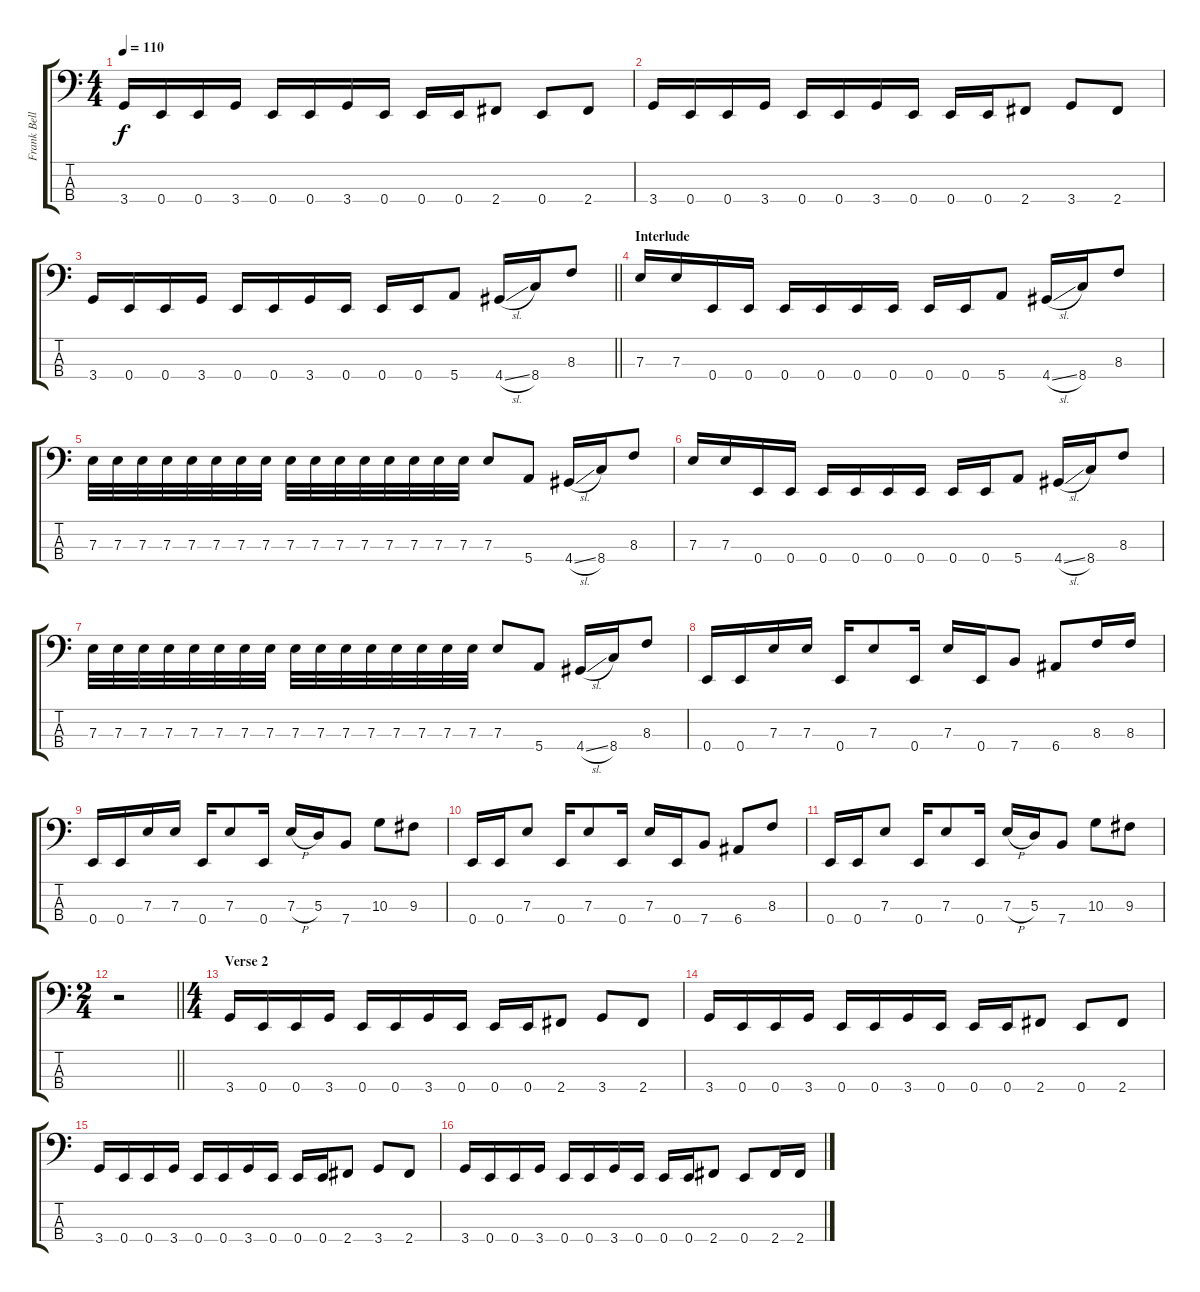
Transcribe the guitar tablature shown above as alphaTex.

\track ("Frank Bello (Bass)" "Frank Bell") {instrument electricbasspick}
\staff {score tabs}
\tuning (G2 D2 A1 E1) {hide}
\ts (4 4)
\tempo 110
\clef f4
\ks c
3.4.16{dy f} 0.4.16 0.4.16 3.4.16 0.4.16 0.4.16 3.4.16 0.4.16 0.4.16 0.4.16 2.4.8 0.4.8 2.4.8 |
3.4.16 0.4.16 0.4.16 3.4.16 0.4.16 0.4.16 3.4.16 0.4.16 0.4.16 0.4.16 2.4.8 3.4.8 2.4.8 |
\barLineRight lightlight
3.4.16 0.4.16 0.4.16 3.4.16 0.4.16 0.4.16 3.4.16 0.4.16 0.4.16 0.4.16 5.4.8 4.4{sl}.16 8.4.16 8.3.8 |
\section ("" "Interlude")
7.3.16 7.3.16 0.4.16 0.4.16 0.4.16 0.4.16 0.4.16 0.4.16 0.4.16 0.4.16 5.4.8 4.4{sl}.16 8.4.16 8.3.8 |
7.3.32 7.3.32 7.3.32 7.3.32 7.3.32 7.3.32 7.3.32 7.3.32 7.3.32 7.3.32 7.3.32 7.3.32 7.3.32 7.3.32 7.3.32 7.3.32 7.3.8 5.4.8 4.4{sl}.16 8.4.16 8.3.8 |
7.3.16 7.3.16 0.4.16 0.4.16 0.4.16 0.4.16 0.4.16 0.4.16 0.4.16 0.4.16 5.4.8 4.4{sl}.16 8.4.16 8.3.8 |
7.3.32 7.3.32 7.3.32 7.3.32 7.3.32 7.3.32 7.3.32 7.3.32 7.3.32 7.3.32 7.3.32 7.3.32 7.3.32 7.3.32 7.3.32 7.3.32 7.3.8 5.4.8 4.4{sl}.16 8.4.16 8.3.8 |
0.4.16 0.4.16 7.3.16 7.3.16 0.4.16 7.3.8 0.4.16 7.3.16 0.4.16 7.4.8 6.4.8 8.3.16 8.3.16 |
0.4.16 0.4.16 7.3.16 7.3.16 0.4.16 7.3.8 0.4.16 7.3{h}.16 5.3.16 7.4.8 10.3.8 9.3.8 |
0.4.16 0.4.16 7.3.8 0.4.16 7.3.8 0.4.16 7.3.16 0.4.16 7.4.8 6.4.8 8.3.8 |
0.4.16 0.4.16 7.3.8 0.4.16 7.3.8 0.4.16 7.3{h}.16 5.3.16 7.4.8 10.3.8 9.3.8 |
\ts (2 4)
\barLineRight lightlight
r.2 |
\ts (4 4)
\section ("" "Verse 2")
3.4.16 0.4.16 0.4.16 3.4.16 0.4.16 0.4.16 3.4.16 0.4.16 0.4.16 0.4.16 2.4.8 3.4.8 2.4.8 |
3.4.16 0.4.16 0.4.16 3.4.16 0.4.16 0.4.16 3.4.16 0.4.16 0.4.16 0.4.16 2.4.8 0.4.8 2.4.8 |
3.4.16 0.4.16 0.4.16 3.4.16 0.4.16 0.4.16 3.4.16 0.4.16 0.4.16 0.4.16 2.4.8 3.4.8 2.4.8 |
3.4.16 0.4.16 0.4.16 3.4.16 0.4.16 0.4.16 3.4.16 0.4.16 0.4.16 0.4.16 2.4.8 0.4.8 2.4.16 2.4.16
